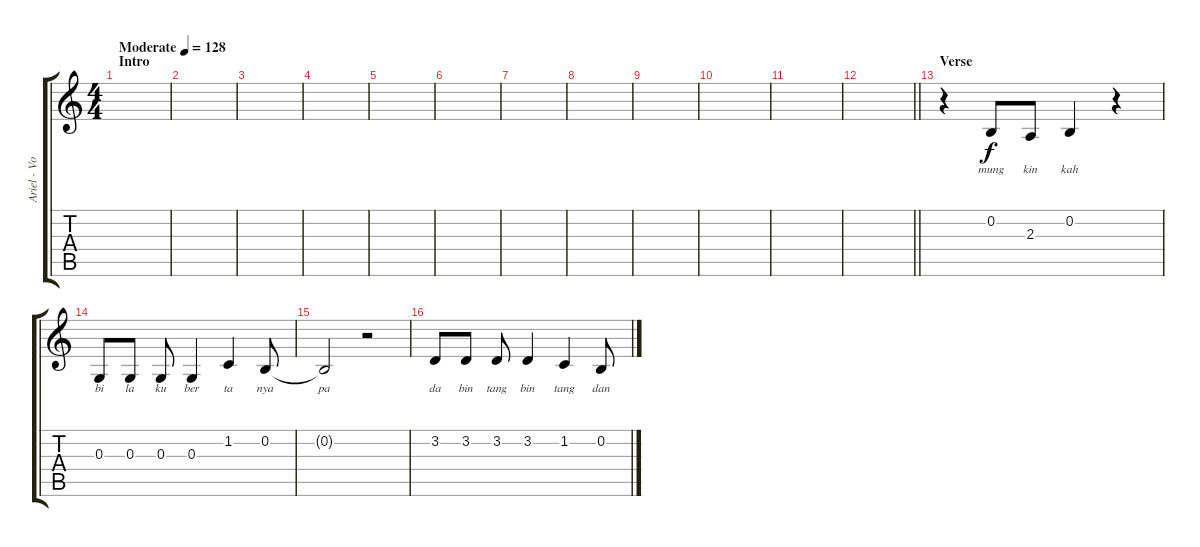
\track ("Ariel - Vocal" "Ariel - Vo") {instrument viola}
\staff {score tabs}
\tuning (E4 B3 G3 D3 A2 E2) {hide}
\ts (4 4)
\section ("" "Intro")
\tempo (128 "Moderate")
\clef g2
\ks c
|
|
|
|
|
|
|
|
|
|
|
\barLineRight lightlight
|
\section ("" "Verse")
r.4 0.2.8{lyrics (0 "mung") lyrics (1 "") lyrics (2 "") lyrics (3 "") lyrics (4 "")} 2.3.8{lyrics (0 "kin") lyrics (1 "") lyrics (2 "") lyrics (3 "") lyrics (4 "")} 0.2.4{lyrics (0 "kah") lyrics (1 "") lyrics (2 "") lyrics (3 "") lyrics (4 "")} r.4 |
0.3.8{lyrics (0 "bi") lyrics (1 "") lyrics (2 "") lyrics (3 "") lyrics (4 "")} 0.3.8{lyrics (0 "la") lyrics (1 "") lyrics (2 "") lyrics (3 "") lyrics (4 "")} 0.3.8{lyrics (0 "ku") lyrics (1 "") lyrics (2 "") lyrics (3 "") lyrics (4 "")} 0.3.4{lyrics (0 "ber") lyrics (1 "") lyrics (2 "") lyrics (3 "") lyrics (4 "")} 1.2.4{lyrics (0 "ta") lyrics (1 "") lyrics (2 "") lyrics (3 "") lyrics (4 "")} 0.2.8{lyrics (0 "nya") lyrics (1 "") lyrics (2 "") lyrics (3 "") lyrics (4 "")} |
0.2{t}.2{lyrics (0 "pa") lyrics (1 "") lyrics (2 "") lyrics (3 "") lyrics (4 "")} r.2 |
3.2.8{lyrics (0 "da") lyrics (1 "") lyrics (2 "") lyrics (3 "") lyrics (4 "")} 3.2.8{lyrics (0 "bin") lyrics (1 "") lyrics (2 "") lyrics (3 "") lyrics (4 "")} 3.2.8{lyrics (0 "tang") lyrics (1 "") lyrics (2 "") lyrics (3 "") lyrics (4 "")} 3.2.4{lyrics (0 "bin") lyrics (1 "") lyrics (2 "") lyrics (3 "") lyrics (4 "")} 1.2.4{lyrics (0 "tang") lyrics (1 "") lyrics (2 "") lyrics (3 "") lyrics (4 "")} 0.2.8{lyrics (0 "dan") lyrics (1 "") lyrics (2 "") lyrics (3 "") lyrics (4 "")}
